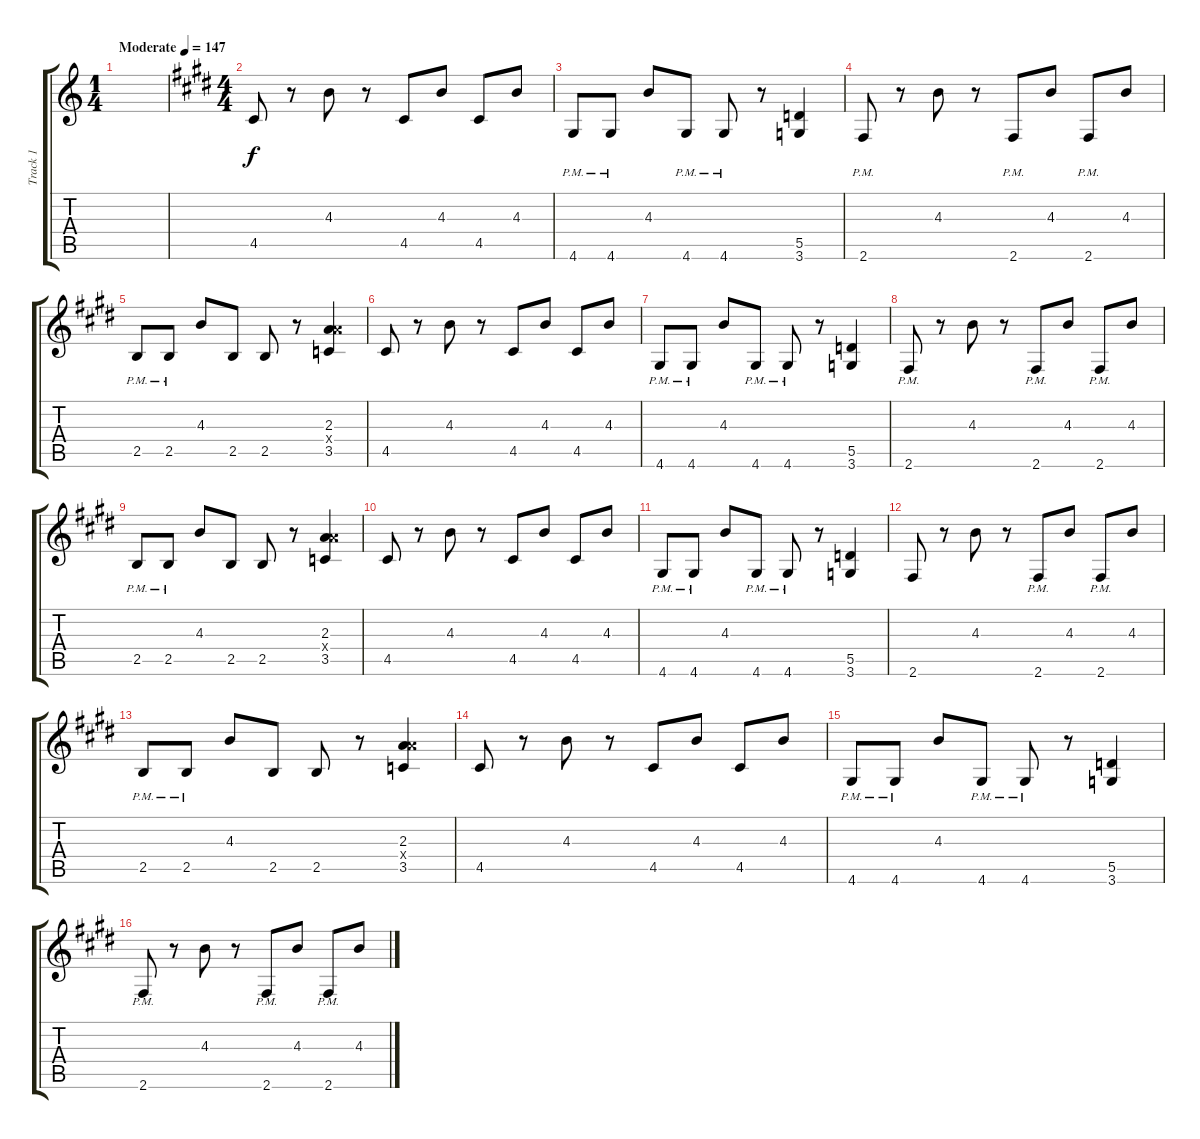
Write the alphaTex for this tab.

\track ("Track 1" "Track 1") {instrument distortionguitar}
\staff {score tabs}
\tuning (E4 B3 G3 D3 A2 E2) {hide}
\ts (1 4)
\tempo (147 "Moderate")
\clef g2
\ks c
|
\ts (4 4)
\ks e
4.5.8{instrument overdrivenguitar} r.8 4.3.8 r.8 4.5.8 4.3.8 4.5.8 4.3.8 |
4.6{pm}.8 4.6{pm}.8 4.3.8 4.6{pm}.8 4.6{pm}.8 r.8 (5.5 3.6).4 |
2.6{pm}.8 r.8 4.3.8 r.8 2.6{pm}.8 4.3.8 2.6{pm}.8 4.3.8 |
2.5{pm}.8 2.5{pm}.8 4.3.8 2.5.8 2.5.8 r.8 (2.3 7.4{x} 3.5).4 |
4.5.8 r.8 4.3.8 r.8 4.5.8 4.3.8 4.5.8 4.3.8 |
4.6{pm}.8 4.6{pm}.8 4.3.8 4.6{pm}.8 4.6{pm}.8 r.8 (5.5 3.6).4 |
2.6{pm}.8 r.8 4.3.8 r.8 2.6{pm}.8 4.3.8 2.6{pm}.8 4.3.8 |
2.5{pm}.8 2.5{pm}.8 4.3.8 2.5.8 2.5.8 r.8 (2.3 7.4{x} 3.5).4 |
4.5.8 r.8 4.3.8 r.8 4.5.8 4.3.8 4.5.8 4.3.8 |
4.6{pm}.8 4.6{pm}.8 4.3.8 4.6{pm}.8 4.6{pm}.8 r.8 (5.5 3.6).4 |
2.6.8 r.8 4.3.8 r.8 2.6{pm}.8 4.3.8 2.6{pm}.8 4.3.8 |
2.5{pm}.8 2.5{pm}.8 4.3.8 2.5.8 2.5.8 r.8 (2.3 7.4{x} 3.5).4 |
4.5.8 r.8 4.3.8 r.8 4.5.8 4.3.8 4.5.8 4.3.8 |
4.6{pm}.8 4.6{pm}.8 4.3.8 4.6{pm}.8 4.6{pm}.8 r.8 (5.5 3.6).4 |
2.6{pm}.8 r.8 4.3.8 r.8 2.6{pm}.8 4.3.8 2.6{pm}.8 4.3.8
